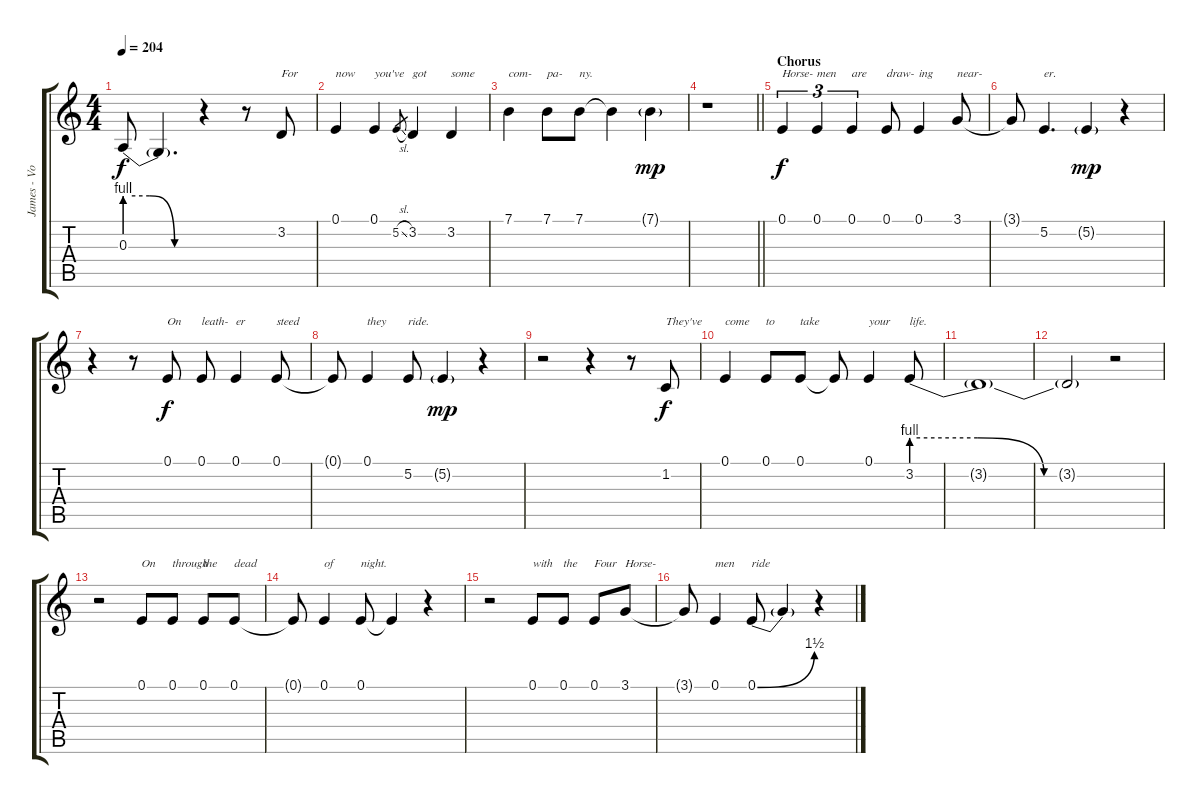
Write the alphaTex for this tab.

\track ("James - Voice" "James - Vo") {instrument lead2sawtooth}
\staff {score tabs}
\tuning (E4 B3 G3 D3 A2 E2) {hide}
\ts (4 4)
\tempo 204
\clef g2
\ks c
0.3{be (custom 0 4 20 4 40 0 60 0)}.8{dy f} 0.3{t}.4{d} r.4 r.8 3.2.8{txt "For"} |
0.1.4{txt "now"} 0.1.4{txt "you've"} 5.2{sl}.8{gr} 3.2.4{txt "got"} 3.2.4{txt "some"} |
7.1.4{txt "com-"} 7.1.8{txt "pa-"} 7.1.8{txt "ny."} 7.1{t}.4 7.1{g}.4{dy mp} |
\barLineRight lightlight
r.1 |
\section ("" "Chorus")
0.1.4{tu (3 2) txt "Horse-" dy f} 0.1.4{tu (3 2) txt "men"} 0.1.4{tu (3 2) txt "are"} 0.1.8{txt "draw-"} 0.1.4{txt "ing"} 3.1.8{txt "near-"} |
3.1{t}.8 5.2.4{d txt "er."} 5.2{g}.4{dy mp} r.4 |
r.4 r.8 0.1.8{txt "On" dy f} 0.1.8{txt "leath-"} 0.1.4{txt "er"} 0.1.8{txt "steed"} |
0.1{t}.8 0.1.4{txt "they"} 5.2.8{txt "ride."} 5.2{g}.4{dy mp} r.4 |
r.2 r.4 r.8 1.2.8{txt "They've" dy f} |
0.1.4{txt "come"} 0.1.8{txt "to"} 0.1.8{txt "take"} 0.1{t}.8 0.1.4{txt "your"} 3.2{be (custom 0 4 20 4 40 0 60 0)}.8{txt "life."} |
3.2{t}.1 |
3.2{t}.2 r.2 |
r.2 0.1.8{txt "On"} 0.1.8{txt "through"} 0.1.8{txt "the"} 0.1.8{txt "dead"} |
0.1{t}.8 0.1.4{txt "of"} 0.1.8{txt "night."} 0.1{t}.4 r.4 |
r.2 0.1.8{txt "with"} 0.1.8{txt "the"} 0.1.8{txt "Four"} 3.1.8{txt "Horse-"} |
3.1{t}.8 0.1.4{txt "men"} 0.1{be (bend 0 0 60 6)}.8{txt "ride"} 0.1{t}.4 r.4
